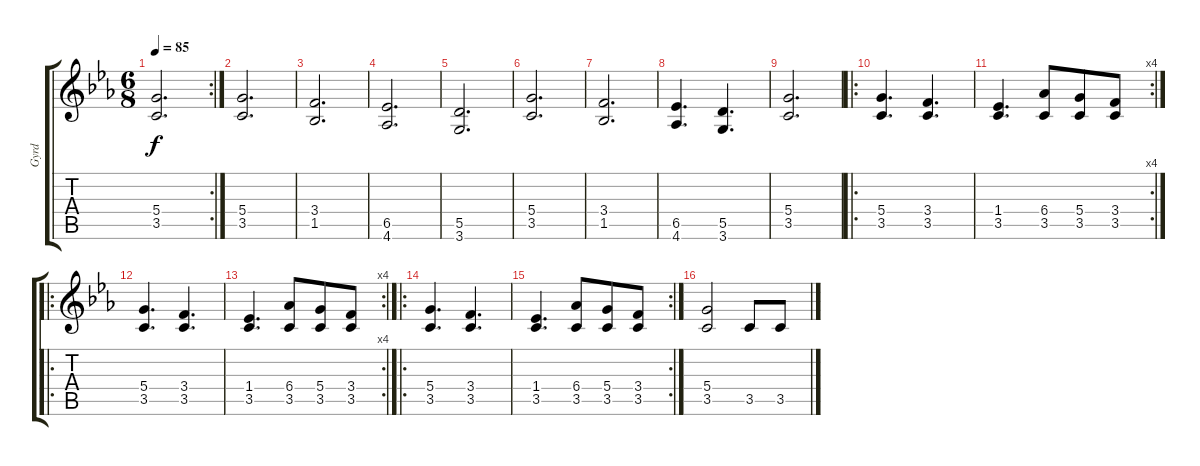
\track ("Gyrd" "Gyrd") {instrument distortionguitar}
\staff {score tabs}
\tuning (E4 B3 G3 D3 A2 E2) {hide}
\rc 2
\ts (6 8)
\tempo 85
\clef g2
\ks cminor
(5.4 3.5).2{d dy f} |
(5.4 3.5).2{d} |
(3.4 1.5).2{d} |
(6.5 4.6).2{d} |
(5.5 3.6).2{d} |
(5.4 3.5).2{d} |
(3.4 1.5).2{d} |
(6.5 4.6).4{d} (5.5 3.6).4{d} |
(5.4 3.5).2{d} |
\ro
(5.4 3.5).4{d} (3.4 3.5).4{d} |
\rc 4
(1.4 3.5).4{d} (6.4 3.5).8 (5.4 3.5).8 (3.4 3.5).8 |
\ro
(5.4 3.5).4{d} (3.4 3.5).4{d} |
\rc 4
(1.4 3.5).4{d} (6.4 3.5).8 (5.4 3.5).8 (3.4 3.5).8 |
\ro
(5.4 3.5).4{d} (3.4 3.5).4{d} |
\rc 2
(1.4 3.5).4{d} (6.4 3.5).8 (5.4 3.5).8 (3.4 3.5).8 |
(5.4 3.5).2 3.5.8 3.5.8
